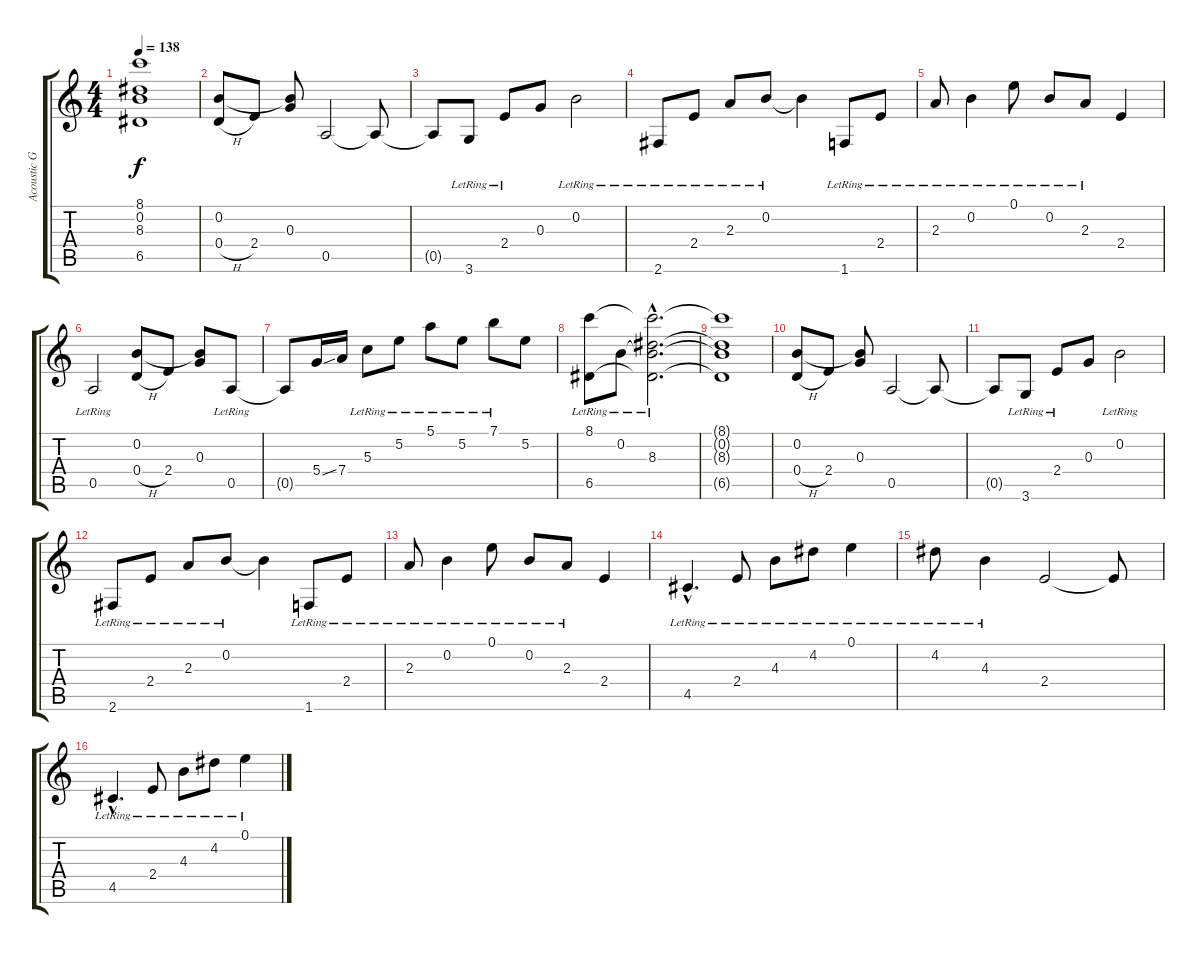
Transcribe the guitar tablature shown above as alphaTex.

\track ("Acoustic Guitar" "Acoustic G") {instrument acousticguitarsteel}
\staff {score tabs}
\tuning (E4 B3 G3 D3 A2 E2) {hide}
\ts (4 4)
\tempo 138
\clef g2
\ks c
(8.1{t} 0.2{t} 8.3{t} 6.5{t}).1{dy f} |
(0.2 0.4{h}).8 2.4.8 (0.2{t} 0.3).8 0.5.2 0.5{t}.8 |
0.5{t}.8 3.6{lr}.8 2.4{lr}.8 0.3.8 0.2{lr}.2 |
2.6{lr}.8 2.4{lr}.8 2.3{lr}.8 0.2{lr}.8 0.2{t}.4 1.6{lr}.8 2.4{lr}.8 |
2.3{lr}.8 0.2{lr}.4 0.1{lr}.8 0.2{lr}.8 2.3{lr}.8 2.4.4 |
0.5{lr}.2 (0.2 0.4{h}).8 2.4.8 (0.2{t} 0.3).8 0.5{lr}.8 |
0.5{t}.8 5.4{ss}.16 7.4.16 5.3{lr}.8 5.2{lr}.8 5.1{lr}.8 5.2{lr}.8 7.1{lr}.8 5.2.8 |
(8.1{lr} 6.5{lr}).8 0.2{lr}.8 (8.1{hac t} 0.2{hac t} 8.3{hac lr} 6.5{hac t}).2{d} |
(8.1{t} 0.2{t} 8.3{t} 6.5{t}).1 |
(0.2 0.4{h}).8 2.4.8 (0.2{t} 0.3).8 0.5.2 0.5{t}.8 |
0.5{t}.8 3.6{lr}.8 2.4{lr}.8 0.3.8 0.2{lr}.2 |
2.6{lr}.8 2.4{lr}.8 2.3{lr}.8 0.2{lr}.8 0.2{t}.4 1.6{lr}.8 2.4{lr}.8 |
2.3{lr}.8 0.2{lr}.4 0.1{lr}.8 0.2{lr}.8 2.3{lr}.8 2.4.4 |
4.5{hac lr}.4{d} 2.4{lr}.8 4.3{lr}.8 4.2{lr}.8 0.1{lr}.4 |
4.2{lr}.8 4.3{lr}.4 2.4.2 2.4{t}.8 |
4.5{hac lr}.4{d} 2.4{lr}.8 4.3{lr}.8 4.2{lr}.8 0.1{lr}.4
